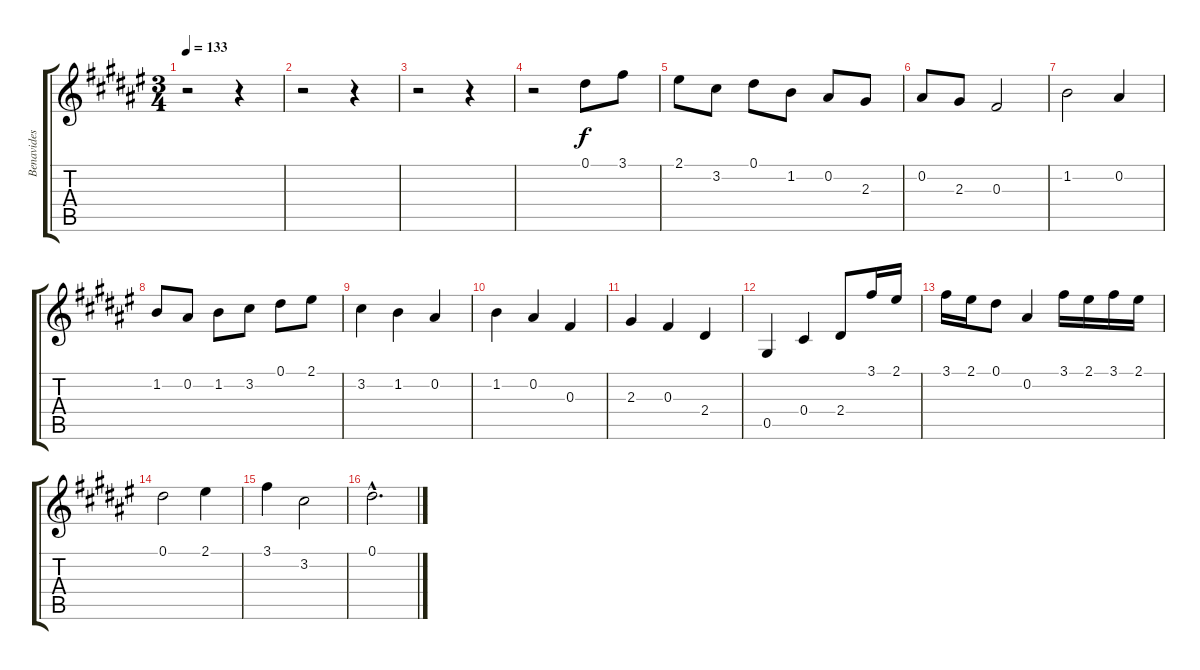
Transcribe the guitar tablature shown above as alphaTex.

\track ("Benavides" "Benavides") {instrument distortionguitar}
\staff {score tabs}
\tuning (Eb4 Bb3 Gb3 Db3 Ab2 Eb2) {hide}
\ts (3 4)
\tempo 133
\clef g2
\ks d#minor
r.2{dy f instrument distortionguitar} r.4 |
r.2 r.4 |
r.2 r.4 |
r.2 0.1.8 3.1.8 |
2.1.8 3.2.8 0.1.8 1.2.8 0.2.8 2.3.8 |
0.2.8 2.3.8 0.3.2 |
1.2.2 0.2.4 |
1.2.8 0.2.8 1.2.8 3.2.8 0.1.8 2.1.8 |
3.2.4 1.2.4 0.2.4 |
1.2.4 0.2.4 0.3.4 |
2.3.4 0.3.4 2.4.4 |
0.5.4 0.4.4 2.4.8 3.1.16 2.1.16 |
3.1.16 2.1.16 0.1.8 0.2.4 3.1.16 2.1.16 3.1.16 2.1.16 |
0.1.2 2.1.4 |
3.1.4 3.2.2 |
0.1{hac}.2{d}
